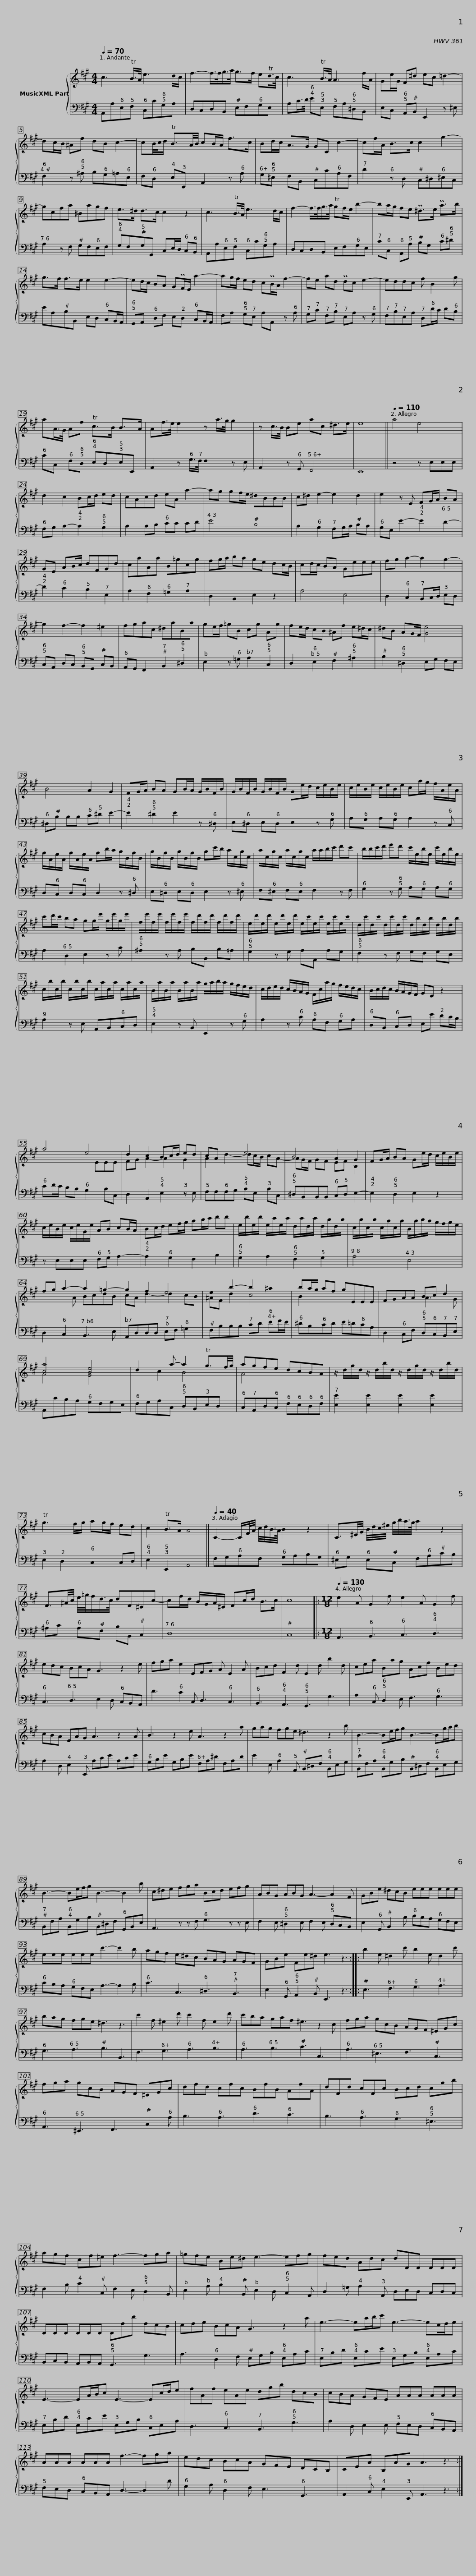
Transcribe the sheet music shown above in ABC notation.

X:1
%%score { ( 1 3 ) | 2 }
L:1/8
Q:1/4=70
M:4/4
I:linebreak $
K:A
V:1 treble
V:3 treble
V:2 bass
V:1
 c3 TB/>A/ e3 d/c/ | f2- f/>f/g/>a/ g>f eTd/>c/ | c3 TB/>A/ A3 f/A/ | Ge/G/ F^d ec =d2- |$ dc/B/ ^Af dB c2- | %5
 cB/4c/4d/ TB3/2A/4B/4 cB/A/ f>c | Bd/c/ A>G GC c2- | cf/A/ B>c c2 g2- |$ gcfa ^Bagf | e>^d d>c c2 z2 | %10
 c3 TB/>A/ e3 d/c/ | f2- f/>f/g/>a/ Tgf/e/ b2- |$ ba/g/ fe P^d>e Ma>b | g>f f>e e2 e2- | ed/c/ BA GPF/E/ a2- | %15
 ag/f/ ed cPB/A/ f2- | fe ad Pdc e2- |$ eddc f B2 g | aA/>G/ Af Tc>B B>A | Af/>e/ e2 z a/>g/ g2 | %20
 z c/>B/ Be ac ^d>e | e8 ||$[Q:1/4=110] a4 e4 | d2 c2 Bc/d/ ed | cAcd eA a2- | %25
 ag gf/e/ ^dBBB | c^d e2- e2 d2 |$ e2 z E FG/A/ BA | GE AB/c/ dFGd | caAa B=gcg | %30
 fg/a/ ba ge dc/B/ |$ cd/c/ BA Geee | fg a2- a2 g2- | g2 f2- f2 ^e2 | fgac ^daBa |$ %35
 ge/f/ =gB cg Ag | fe/d/ cB ^Af e^d/c/ | ^dB AG/F/ [Ge]4 | B4 A2 G2 |$ FG/A/ BA GB/A/ G/B/F/B/ | %40
 G/B/F/B/ G/B/F/B/ Ge/d/ c/e/B/e/ | c/e/B/e/ c/e/B/e/ ca/g/ f/A/e/A/ |$ f/A/e/A/ f/A/e/A/ fb/a/ g/B/f/B/ | g/B/f/B/ g/B/f/B/ gc'/b/ a/c/g/c/ | a/c/g/c/ a/c/g/c/ a/a/b/c'/ d'c' |$ %45
 b/b/c'/d'/ e'd' c'/e/b/e/ c'/e/b/e/ | c'd'/c'/ ba gg/e'/ g/e'/g/e'/ | f/e'/f/e'/ f/e'/f/e'/ f/d'/f/d'/ f/d'/f/d'/ |$ e/d'/e/d'/ e/d'/e/d'/ e/c'/e/c'/ e/c'/e/c'/ | d/c'/d/c'/ d/c'/d/c'/ d/b/d/b/ d/b/d/b/ | %50
 c/b/c/b/ c/b/c/b/ c/a/c/a/ c/a/c/a/ |$ B/a/B/a/ B/a/B/a/ g/a/b/a/ g/f/e/d/ | c/d/e/d/ c/B/A/G/ F/c/a/g/ f/e/d/c/ | B/c/d/c/ B/A/G/F/ GE z2 |$ a4 e4 | %55
 d2 c2 Bc/d/ ed | cA x2 e4 | B4 A2 G2 |$ FG/A/ BA Ge/d/ c/e/B/e/ | c/e/B/e/ c/e/G/e/ AB cB/A/ | %60
 Bc/d/ ef/g/ ab/c'/ d'd' |$ e/d'/e/d'/ e/c'/e/c'/ d/c'/d/c'/ d/b/d/b/ | c/b/c/b/ c/a/c/a/ B/a/b/a/ g/f/g/e/ | fg a2- a2 =g2- |$ g2 f2 e4 | %65
 e2 b2- b2 ^a2 | ba/g/ af gEEE |$ FGAA Bc d2 | [ca]4 [Be]4 | d2 x a- a2 Tg3/2f/4g/4 | %70
 agfe dcBA |$ z/ d/g/d/ z/ d/b/d/ z/ d/g/d/ z/ d/b/d/ | Tg3 f/g/ ag/f/ ed | c2 TB>A A4 ||$[Q:1/4=40] C2- C/F/4A/4 c/4d/4B/4>A/4 B2 z2 | %75
 C3/2^E/4G/4 B/4d/4c/4^e/4 g/4b/4a/4>g/4 a2 z2 |$ F3/2^A/4c/4 e/4=g/4f/d/>c/ dF^Ec- | cf/d/ B/G/A/^E/ Fc/d/ B>c | c8 |:$[M:12/8][Q:1/4=130] e2 A G2 f e2 A G2 f | %80
 edc BcA G3 z2 e | fga e2 EFG A E2 A |$ Bcd F2 d E2 d b2 d | cea Bag Acf Bed | cBA EAG A3 z2 A | %85
 B3 z2 e A3 z2 a |$ gag fge ^d3 z2 b | B3- Be/f/g B3- Bg/a/b | B3- Be/f/g B3- B2 b |$ c^de fga Bcd efg | %90
 ABG ABG A3- A2 F | GBe ^dcB eee eee |$ eee eee c'3- c'2 b | agf e^dc BAG AGF | GBe Fe^d e3 z3 ::$ %95
 b2 e ^d2 c' b2 e d2 c' | bag fge ^d3 z3 | c'2 f ^e2 d' c'2 f e2 d' | c'ba gaf ^e3 z2 c |$ fga gcB AGF ^EGc | %100
 fga gcB AGF ^EGc | dfd cfc BfB AfA | dFd cFc Bcd cgb |$ agf cf^e f3- fga | =gfe Be^d e3- efg | %105
 fed Adc dDD DDD | DDD DDD Ddb dcB |$ cde BcA G3 z2 a | e3- ea/b/c' e3- ec/d/e | E3- EA/B/c E3- Ec/d/e | %110
 fAf eAe dgb dcB |$ cBA GFE AAA AAA | AAA AAA f3- fga | edc BcA GFE DCB, | CEA B,AG A3 z3 :| %115
V:2
 A,,A,E,F, C,CG,A, | D,C,D,B,, E,F,G,E, | A,C/>D/ EE, F,A,^D,B,, | E,C, A,,B,, E,,2 z ^E, |$ F,2 z ^A, B,G,=A,E, | %5
 F,D, E,E,, A,,2 z A, | G,^E, F,B,, C,CA,F, | D2 z D, C,^D,^E,C, |$ A,2 z F, G,F,E,F, | G,F,G,G,, C,E,/D,/ C,B,, | %10
 A,,A,E,F, C,CG,A, | D,C,D,B,, E,F,G,E, |$ CC, A,,A, B,G, C^D | EA,B,B,, E,D, C,B,,/A,,/ | G,,A,, D,F, E,D, C,B,,/A,,/ | %15
 F,A, G,E, A,A,, z A, | G,C F,B, E,A, z G, |$ F,B,E,A, D,D/C/ DB, | CC, F,D, E,D,E,E,, | A,,2 z G,/>F,/ F,2 z E, | %20
 A,,2 z G,, F,,4 | E,,8 ||$ z4 z E,E,E, | F,G, A,2- A,2 G,2 | A,2 A,B, CC CD | %25
 E4 B,4 | A,2 G,2 F,G,/A,/ B,A, |$ G,E, E2- E2 D2- | D2 C2 B,2 E,2 | A,2 F,2 =G,2 A,2 | %30
 D,2 B,,2 E,2 z2 |$ A,4 E,4 | D,2 C,2 B,,C,/D,/ E,D, | C,A,, D,C, B,,G,, C,B,, | A,,G,, F,,2 B,,2 ^D,2 |$ %35
 E,2 z =G, A,2 C,2 | D,2 E,2 F,2 ^A,2 | B,2 ^D,2 E,G, F,E, | ^D,B, B,B, C^D E2- |$ E2 ^D2 E2 z ^D, | %40
 E,^D, E,D, E,2 z G, | A,G, A,G, A,2 z C, |$ D,C, D,C, D,2 z ^D, | E,^D, E,D, E,2 z ^E, | F,^E, F,E, F,2 z F, |$ %45
 G,2 z G, A,G, A,G, | A,2 D,2 E,2 z C | ^A,2 z A, B,B,, B,=A, |$ G,2 z G, A,A,, A,G, | F,2 z F, G,F, G,E, | %50
 A,2 z E, A,,B,,C,D, |$ E,2 z B,, E,,2 z G, | A,2 z C A,F, G,A, | D,B,, C,D, E,E DC/B,/ |$ CD/C/ B,A, G,2 A,C, | %55
 D,2 A,,2 E,2 z E, | F,F,F,G, A,E, A,C, | ^D,B,,B,,B,, C,D, E,2- |$ E,2 D,2 E,2 z2 | z E,E,E, F,G, A,2- | %60
 A,2 G,2 F,2 B,2 |$ G,2 A,2 F,2 G,2 | A,4 E,4 | D,2 C,2 B,,3 E, |$ A,,D,D,D, E,F, =G,2 | %65
 F,B,B,B, CD EF/E/ | ^DB,CD E=DCA, |$ D,2 C,F, D,C,B,,E, | A,,CB,A, G,F,G,E, | F,G,A,C, D,B,,E,D, | %70
 C,A,,D,C, F,E,D,F, |$ [E,E]2 [E,E]2 [E,E]2 [E,E]2 | E,2 D,2 C,2 C,D, | E,2 E,,2 A,,4 ||$ F,G,A,F, G,A,B,G, | %75
 ^E,G, E,C, F,A,CB, |$ ^A,C A,F, B,B,, C,2 | D,8 | C,8 |:$[M:12/8] A,,3 B,,3 C,3 D,3 | %80
 C,3 D,3 E,2 D, C,B,,A,, | D3 C2 C, D,3 C,3 |$ B,,3 A,,3 G,,3 G,3 | A,2 C, D,2 E, F,3 G,3 | A,2 D, E,2 E,, A,CE A,CE | %85
 G,B,E G,B,E F,A,^D F,A,D |$ E2 E, A,2 A,, B,,^D,F, B,,E,G, | B,,F,A, B,,G,B, B,,^D,F, B,,E,G, | B,,F,A, B,,G,B, B,,^D,F, G,,B,,E, |$ A,,3 z z F, G,3 z z E, | %90
 F,2 E, ^D,2 E, F,2 E, D,C,B,, | E,2 G,, B,,2 B, CB,A, G,F,E, |$ CB,A, G,F,E, A,3- A,2 B, | C3 C,3 ^D,3 B,,3 | E,2 G,, A,,2 B,, E,,3 z3 ::$ %95
 E,3 F,3 G,3 A,3 | G,3 A,3 B,3 B,,3 | F,3 G,3 A,3 B,3 | A,3 B,3 C3 C,3 |$ A,3 ^E,3 F,3 C,3 | %100
 A,,3 ^E,,3 F,,3 C,2 A, | B,3 A,3 D3 C3 | B,3 A,3 G,3 ^E,3 |$ F,2 B, C2 C, F,2 E, D,2 B,, | E,2 A, B,2 B,, E,2 D, C,2 A,, | %105
 D,2 =G, A,2 A,, D,E,D, C,D,C, | B,,C,B,, A,,B,,A,, G,,3 G,3 |$ A,3 D,2 F, E,G,B, E,A,C | E,B,D E,CE E,G,B, E,A,C | E,B,D E,CE E,G,B, C,E,A, | %110
 D,3 C,3 B,,3 G,3 |$ A,2 D, E,2 E, F,E,D, C,B,,A,, | F,E,D, C,B,,A,, D,3- D,2 D | G,2 A, D,2 F, E,3 G,,3 | A,,2 C, E,2 E,, A,,3 z3 :| %115
V:3
 x8 | x8 | x8 | x8 |$ x8 | %5
 x8 | x8 | x8 |$ x8 | x8 | %10
 x8 | x8 |$ x8 | x8 | x8 | %15
 x8 | x8 |$ x8 | x8 | x8 | %20
 x8 | x8 ||$ x8 | x8 | x8 | %25
 x8 | x8 |$ x8 | x8 | x8 | %30
 x8 |$ x8 | x8 | x8 | x8 |$ %35
 x8 | x8 | x8 | x8 |$ x8 | %40
 x8 | x8 |$ x8 | x8 | x8 |$ %45
 x8 | x8 | x8 |$ x8 | x8 | %50
 x8 |$ x8 | x8 | x8 |$ x4 x EEE | %55
 FG A2- A2 G2 | A2 d2- dc/B/ cA- | AG/F/ GF EF B,2 |$ x8 | x8 | %60
 x8 |$ x8 | x8 | x3 A BcdB |$ cA d2- d2 cB | %65
 ^AF d2 c4 | B2 x6 |$ x4 A3 G | A4 G4 | x2 c2 B4 | %70
 A4 x4 |$ x8 | x8 | x8 ||$ x8 | %75
 x8 |$ x8 | x8 | x8 |:$[M:12/8] x12 | %80
 x12 | x12 |$ x12 | x12 | x12 | %85
 x12 |$ x12 | x12 | x12 |$ x12 | %90
 x12 | x12 |$ x12 | x12 | x12 ::$ %95
 x12 | x12 | x12 | x12 |$ x12 | %100
 x12 | x12 | x12 |$ x12 | x12 | %105
 x12 | x12 |$ x12 | x12 | x12 | %110
 x12 |$ x12 | x12 | x12 | x12 :| %115
